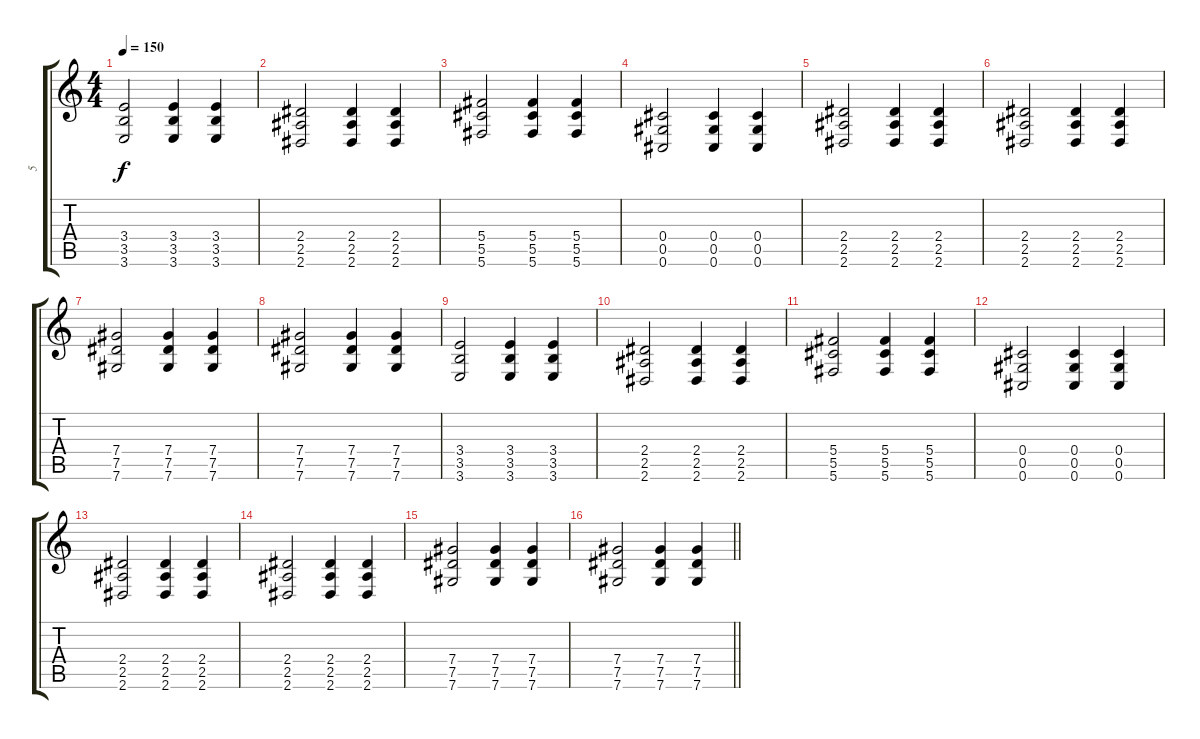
\track ("5" "5") {instrument overdrivenguitar}
\staff {score tabs}
\tuning (Eb4 Bb3 Gb3 Db3 Ab2 Db2) {hide}
\ts (4 4)
\tempo 150
\clef g2
\ks c
(3.4 3.5 3.6).2{dy f} (3.4 3.5 3.6).4 (3.4 3.5 3.6).4 |
(2.4 2.5 2.6).2 (2.4 2.5 2.6).4 (2.4 2.5 2.6).4 |
(5.4 5.5 5.6).2 (5.4 5.5 5.6).4 (5.4 5.5 5.6).4 |
(0.4 0.5 0.6).2 (0.4 0.5 0.6).4 (0.4 0.5 0.6).4 |
(2.4 2.5 2.6).2 (2.4 2.5 2.6).4 (2.4 2.5 2.6).4 |
(2.4 2.5 2.6).2 (2.4 2.5 2.6).4 (2.4 2.5 2.6).4 |
(7.4 7.5 7.6).2 (7.4 7.5 7.6).4 (7.4 7.5 7.6).4 |
(7.4 7.5 7.6).2 (7.4 7.5 7.6).4 (7.4 7.5 7.6).4 |
(3.4 3.5 3.6).2 (3.4 3.5 3.6).4 (3.4 3.5 3.6).4 |
(2.4 2.5 2.6).2 (2.4 2.5 2.6).4 (2.4 2.5 2.6).4 |
(5.4 5.5 5.6).2 (5.4 5.5 5.6).4 (5.4 5.5 5.6).4 |
(0.4 0.5 0.6).2 (0.4 0.5 0.6).4 (0.4 0.5 0.6).4 |
(2.4 2.5 2.6).2 (2.4 2.5 2.6).4 (2.4 2.5 2.6).4 |
(2.4 2.5 2.6).2 (2.4 2.5 2.6).4 (2.4 2.5 2.6).4 |
(7.4 7.5 7.6).2 (7.4 7.5 7.6).4 (7.4 7.5 7.6).4 |
\barLineRight lightlight
(7.4 7.5 7.6).2 (7.4 7.5 7.6).4 (7.4 7.5 7.6).4
